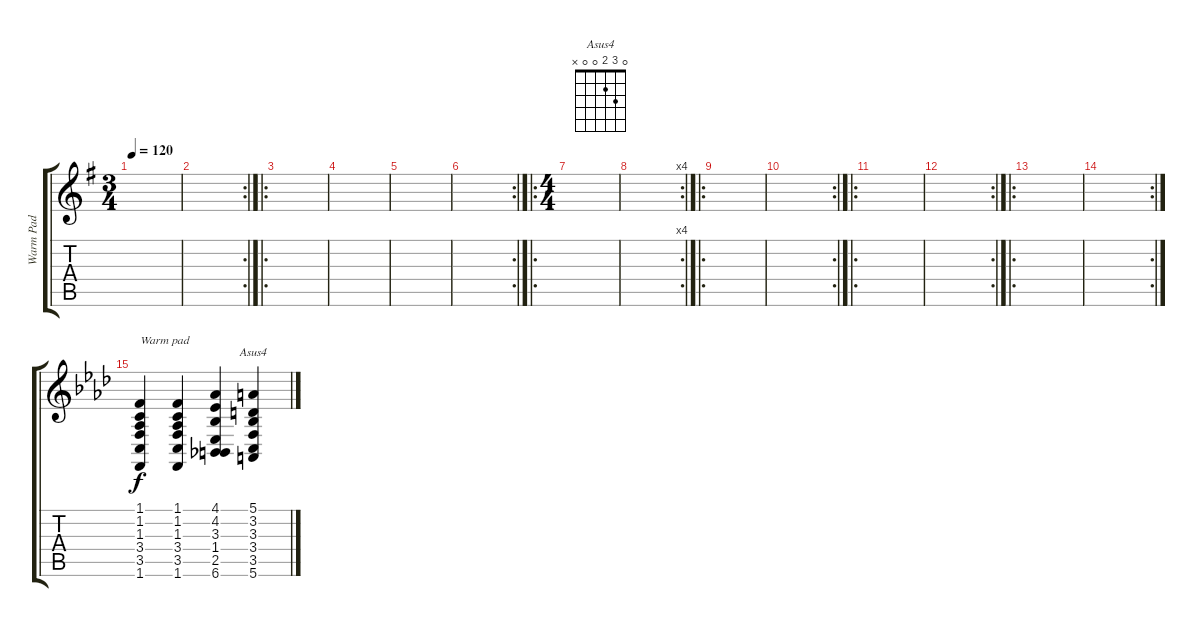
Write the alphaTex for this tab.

\track ("Warm Pad" "Warm Pad") {instrument pad2warm}
\staff {score tabs}
\tuning (E4 B3 G3 D3 A2 E2) {hide}
\chord ("Asus4" 0 3 2 0 0 x)
\ts (3 4)
\tempo 120
\clef g2
\ks eminor
|
\rc 2
|
\ro
|
|
|
\rc 2
|
\ro
\ts (4 4)
|
\rc 4
|
\ro
|
\rc 2
|
\ro
|
\rc 2
|
\ro
|
\rc 2
|
\ks fminor
(1.1 1.2 1.3 3.4 3.5 1.6).4{txt "Warm pad"} (1.1 1.2 1.3 3.4 3.5 1.6).4 (4.1 4.2 3.3 1.4 2.5 6.6).4 (5.1 3.2 3.3 3.4 3.5 5.6).4{ch "Asus4"}
